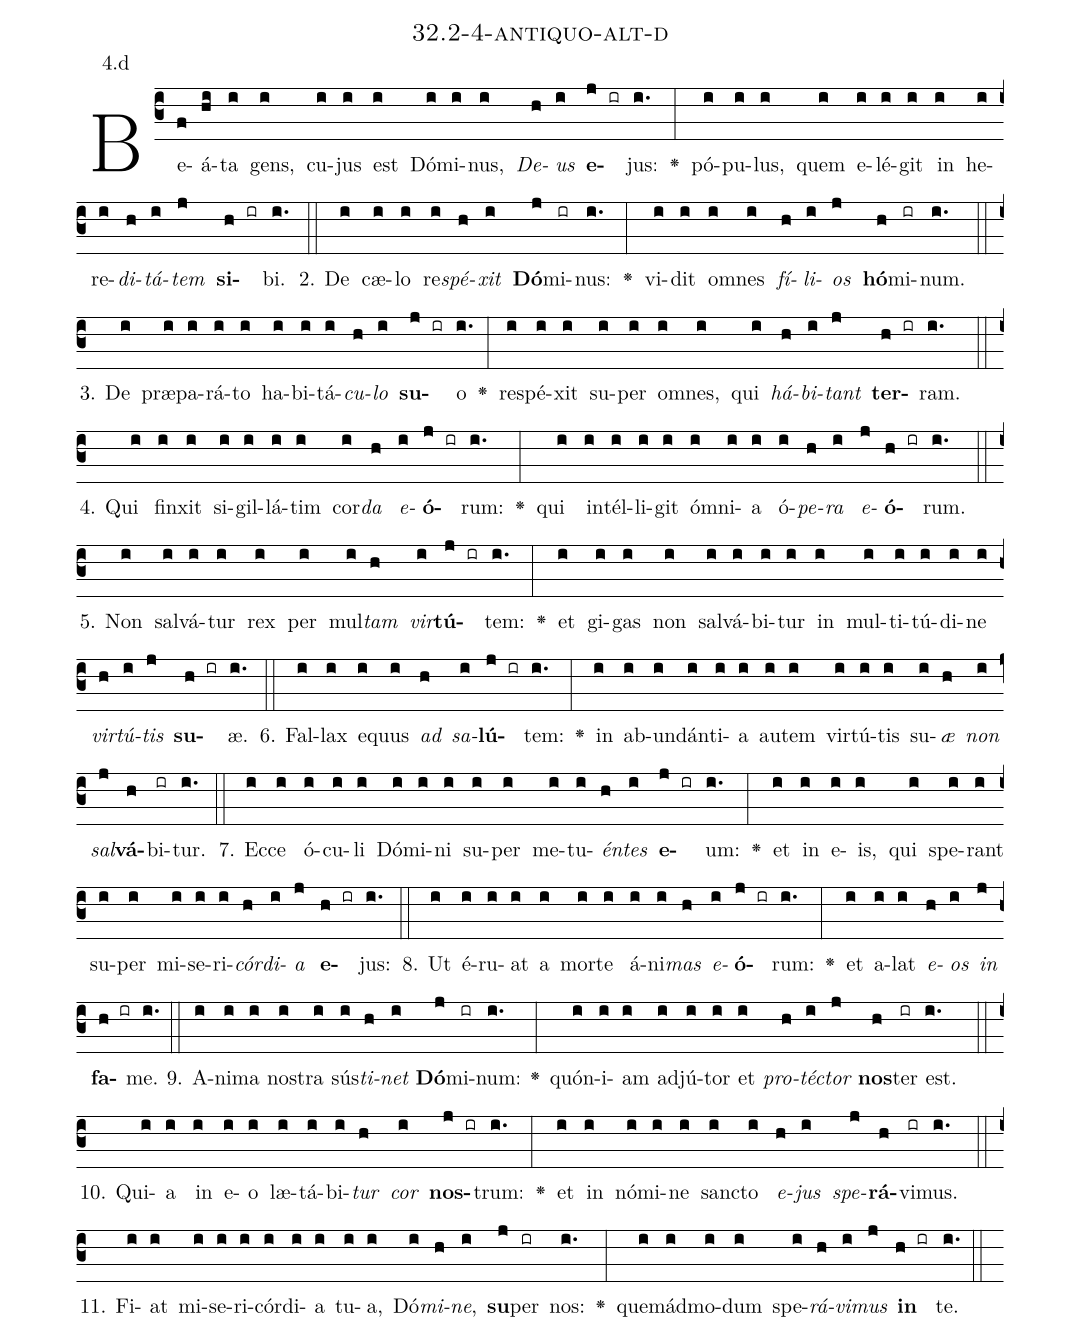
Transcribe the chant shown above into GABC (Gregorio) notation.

name: 32.2-4-antiquo-alt-d;
annotation: 4.d;
%%
(c3)Be(f)á(hi)ta(i) gens,(i) cu(i)jus(i) est(i) Dó(i)mi(i)nus,(i) <i>De</i>(h)<i>us</i>(i) <b>e</b>(j ir)jus:(i.) <v>\greheightstar</v>(:) pó(i)pu(i)lus,(i) quem(i) e(i)lé(i)git(i) in(i) he(i)re(i)<i>di</i>(h)<i>tá</i>(i)<i>tem</i>(j) <b>si</b>(h ir)bi.(i.) (::)
2. De(i) cæ(i)lo(i) re(i)<i>spé</i>(h)<i>xit</i>(i) <b>Dó</b>(j)mi(ir)nus:(i.) <v>\greheightstar</v>(:) vi(i)dit(i) om(i)nes(i) <i>fí</i>(h)<i>li</i>(i)<i>os</i>(j) <b>hó</b>(h)mi(ir)num.(i.) (::)
3. De(i) præ(i)pa(i)rá(i)to(i) ha(i)bi(i)tá(i)<i>cu</i>(h)<i>lo</i>(i) <b>su</b>(j ir)o(i.) <v>\greheightstar</v>(:) re(i)spé(i)xit(i) su(i)per(i) om(i)nes,(i) qui(i) <i>há</i>(h)<i>bi</i>(i)<i>tant</i>(j) <b>ter</b>(h ir)ram.(i.) (::)
4. Qui(i) fin(i)xit(i) si(i)gil(i)lá(i)tim(i) cor(i)<i>da</i>(h) <i>e</i>(i)<b>ó</b>(j ir)rum:(i.) <v>\greheightstar</v>(:) qui(i) in(i)tél(i)li(i)git(i) óm(i)ni(i)a(i) ó(i)<i>pe</i>(h)<i>ra</i>(i) <i>e</i>(j)<b>ó</b>(h ir)rum.(i.) (::)
5. Non(i) sal(i)vá(i)tur(i) rex(i) per(i) mul(i)<i>tam</i>(h) <i>vir</i>(i)<b>tú</b>(j ir)tem:(i.) <v>\greheightstar</v>(:) et(i) gi(i)gas(i) non(i) sal(i)vá(i)bi(i)tur(i) in(i) mul(i)ti(i)tú(i)di(i)ne(i) <i>vir</i>(h)<i>tú</i>(i)<i>tis</i>(j) <b>su</b>(h ir)æ.(i.) (::)
6. Fal(i)lax(i) e(i)quus(i) <i>ad</i>(h) <i>sa</i>(i)<b>lú</b>(j ir)tem:(i.) <v>\greheightstar</v>(:) in(i) ab(i)un(i)dán(i)ti(i)a(i) au(i)tem(i) vir(i)tú(i)tis(i) su(i)<i>æ</i>(h) <i>non</i>(i) <i>sal</i>(j)<b>vá</b>(h)bi(ir)tur.(i.) (::)
7. Ec(i)ce(i) ó(i)cu(i)li(i) Dó(i)mi(i)ni(i) su(i)per(i) me(i)tu(i)<i>én</i>(h)<i>tes</i>(i) <b>e</b>(j ir)um:(i.) <v>\greheightstar</v>(:) et(i) in(i) e(i)is,(i) qui(i) spe(i)rant(i) su(i)per(i) mi(i)se(i)ri(i)<i>cór</i>(h)<i>di</i>(i)<i>a</i>(j) <b>e</b>(h ir)jus:(i.) (::)
8. Ut(i) é(i)ru(i)at(i) a(i) mor(i)te(i) á(i)ni(i)<i>mas</i>(h) <i>e</i>(i)<b>ó</b>(j ir)rum:(i.) <v>\greheightstar</v>(:) et(i) a(i)lat(i) <i>e</i>(h)<i>os</i>(i) <i>in</i>(j) <b>fa</b>(h ir)me.(i.) (::)
9. A(i)ni(i)ma(i) nos(i)tra(i) sús(i)<i>ti</i>(h)<i>net</i>(i) <b>Dó</b>(j)mi(ir)num:(i.) <v>\greheightstar</v>(:) quón(i)i(i)am(i) ad(i)jú(i)tor(i) et(i) <i>pro</i>(h)<i>téc</i>(i)<i>tor</i>(j) <b>nos</b>(h)ter(ir) est.(i.) (::)
10. Qui(i)a(i) in(i) e(i)o(i) læ(i)tá(i)bi(i)<i>tur</i>(h) <i>cor</i>(i) <b>nos</b>(j ir)trum:(i.) <v>\greheightstar</v>(:) et(i) in(i) nó(i)mi(i)ne(i) sanc(i)to(i) <i>e</i>(h)<i>jus</i>(i) <i>spe</i>(j)<b>rá</b>(h)vi(ir)mus.(i.) (::)
11. Fi(i)at(i) mi(i)se(i)ri(i)cór(i)di(i)a(i) tu(i)a,(i) Dó(i)<i>mi</i>(h)<i>ne</i>,(i) <b>su</b>(j)per(ir) nos:(i.) <v>\greheightstar</v>(:) quem(i)ád(i)mo(i)dum(i) spe(i)<i>rá</i>(h)<i>vi</i>(i)<i>mus</i>(j) <b>in</b>(h ir) te.(i.) (::)
